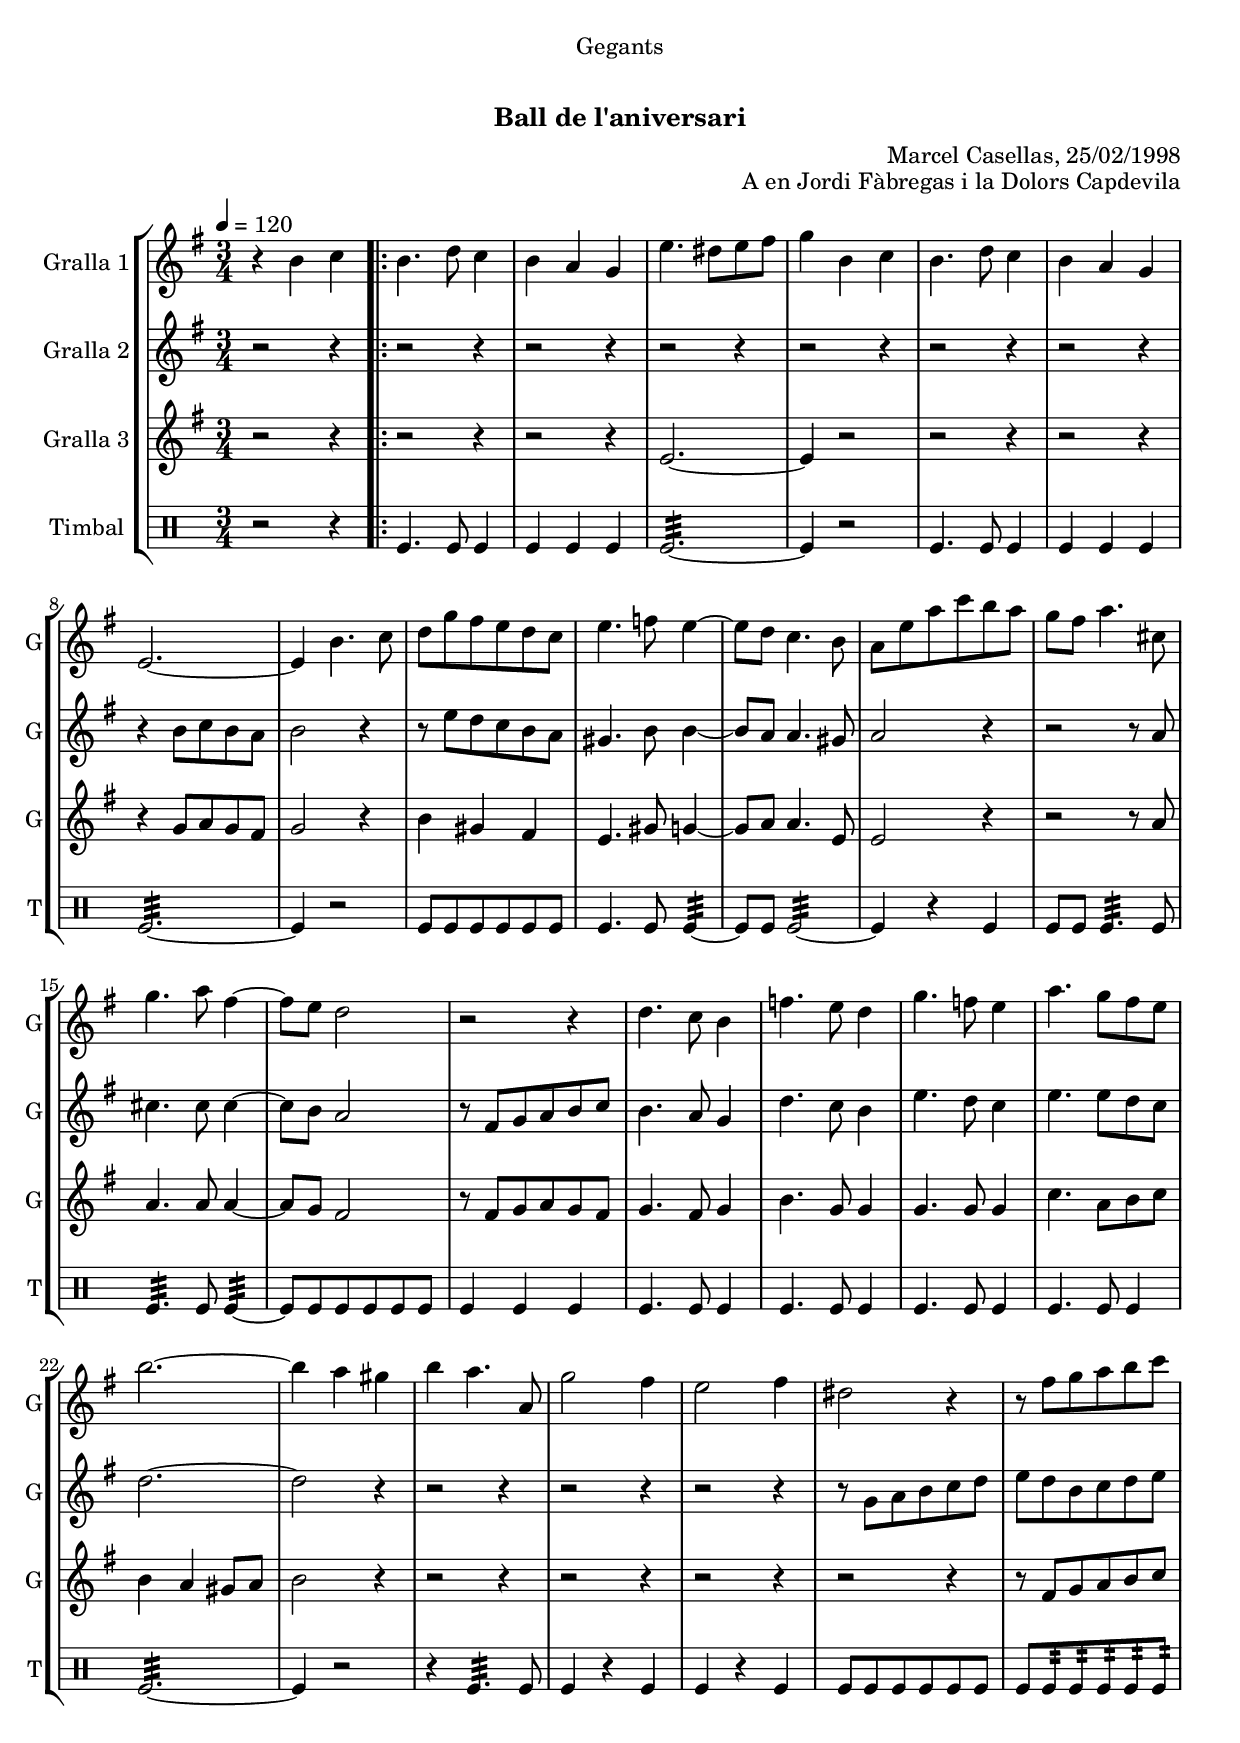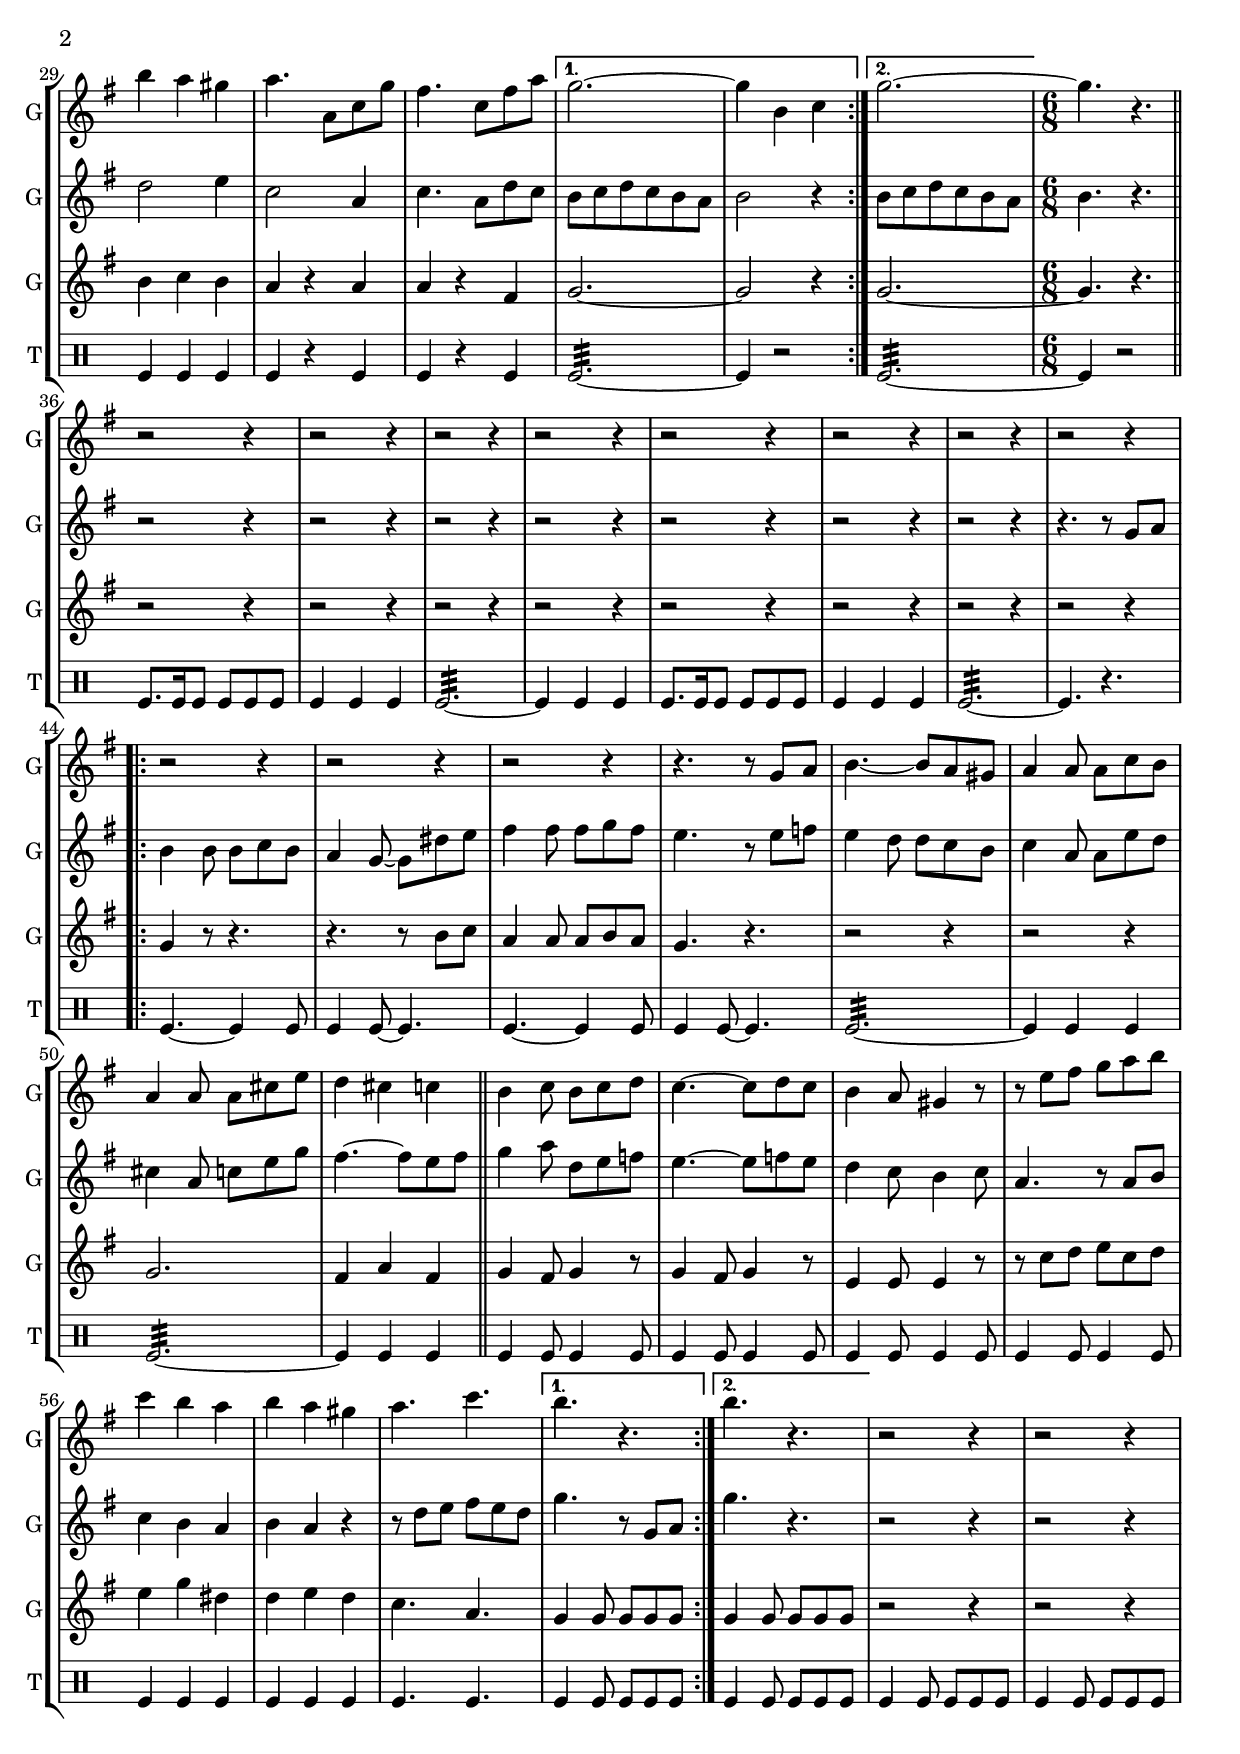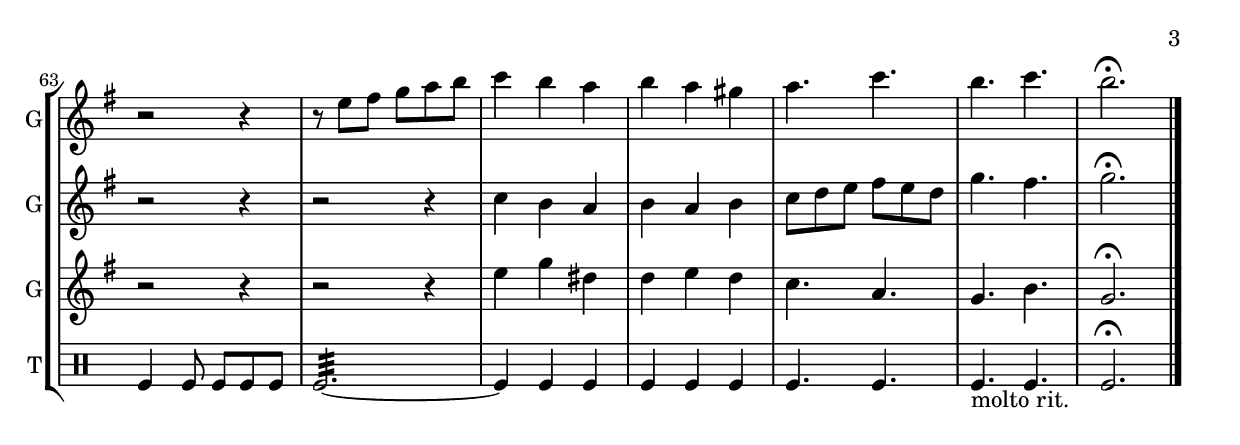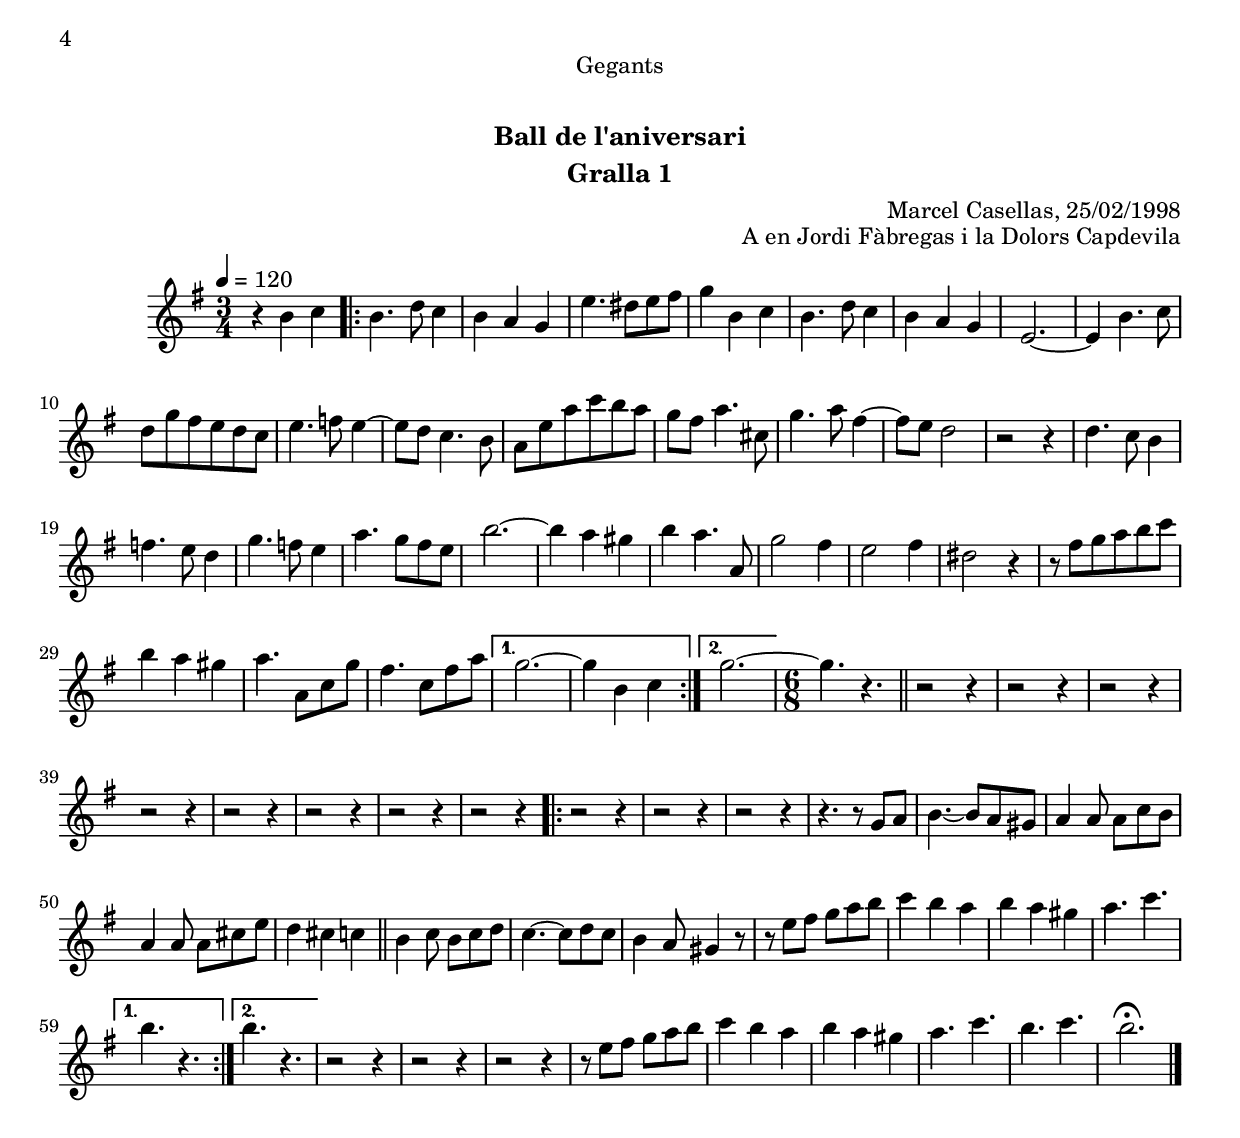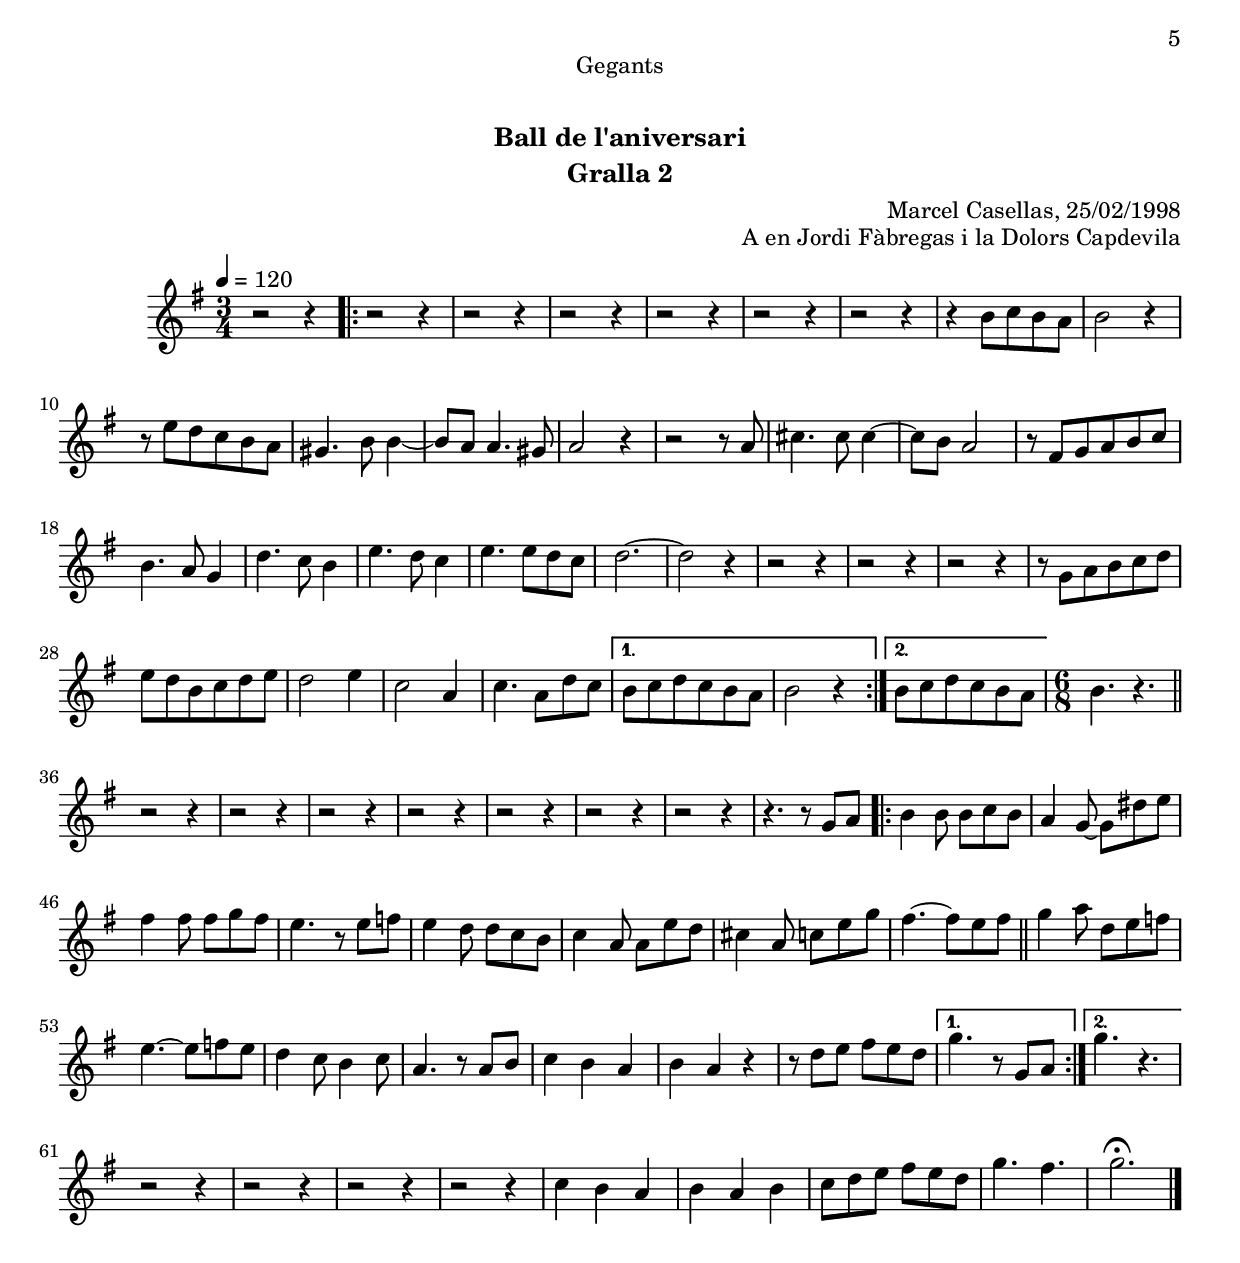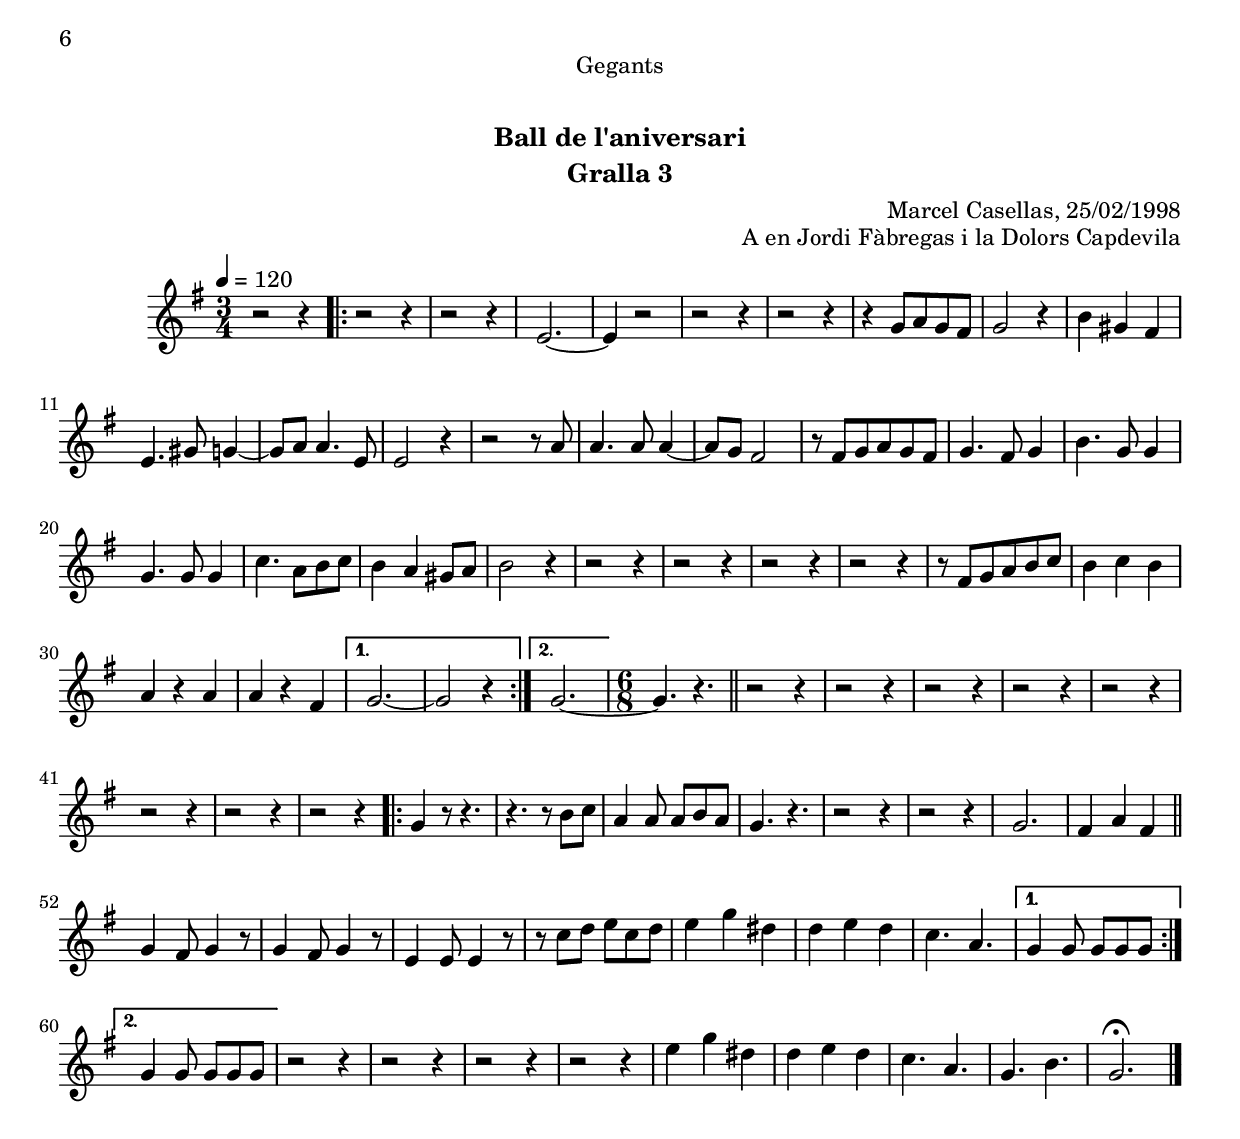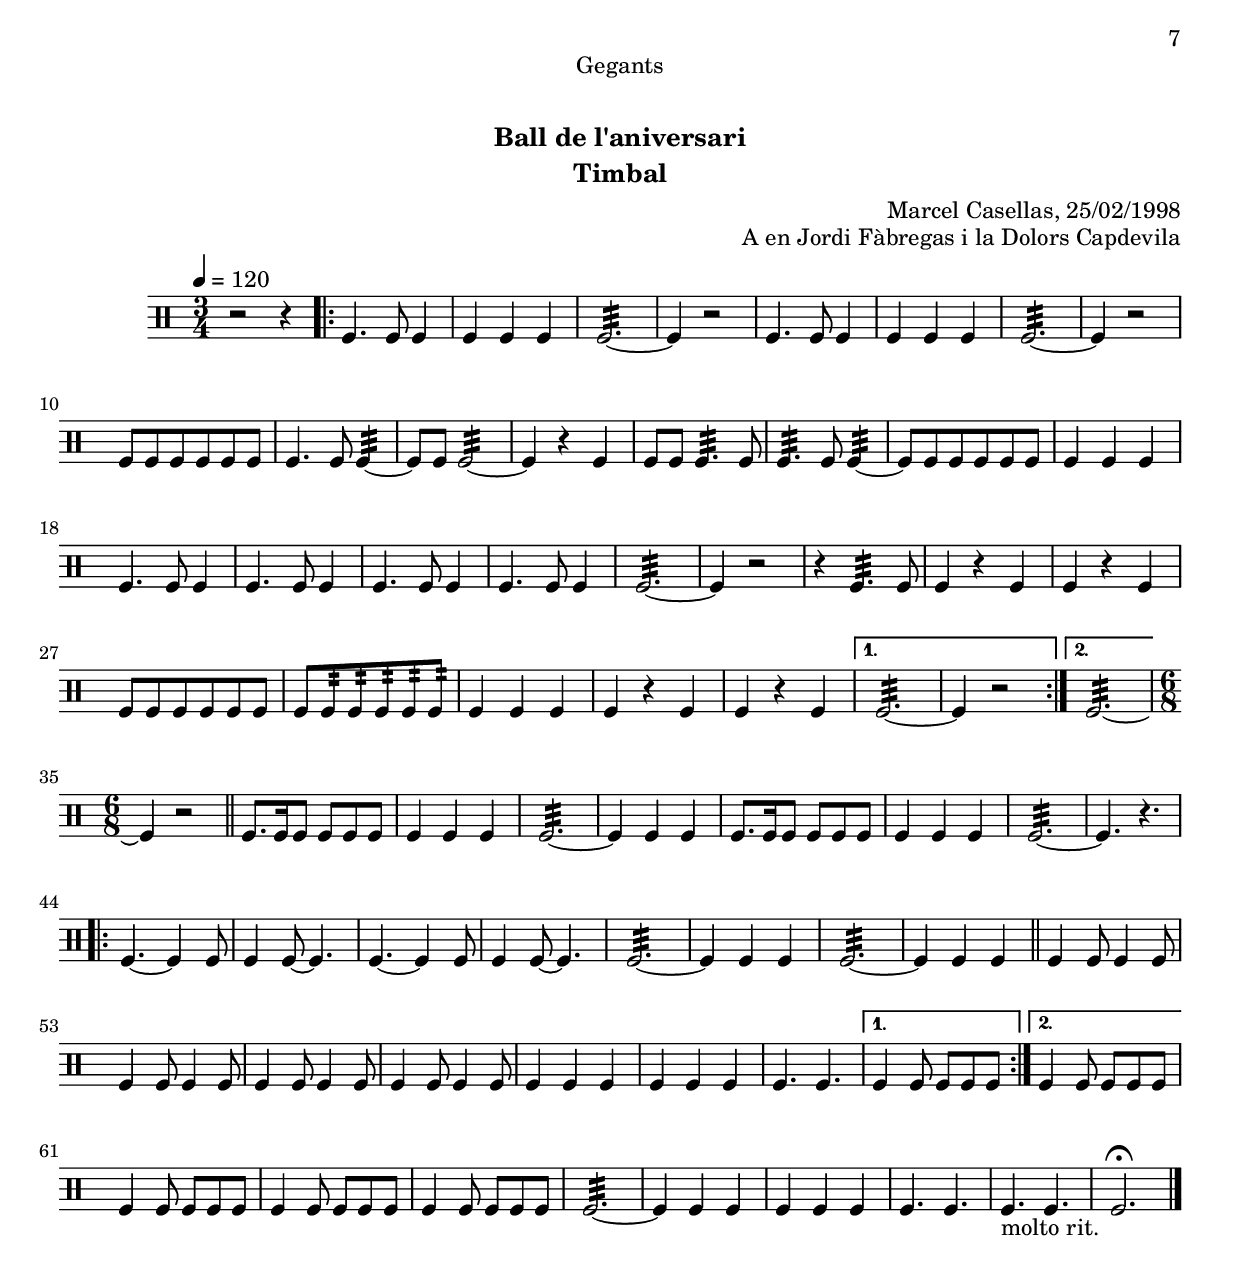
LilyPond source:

\version "2.22.1"

\header {
  dedication="Gegants"
  title="      "
  subtitle="Ball de l'aniversari"
  subsubtitle=""
  poet=""
  meter=""
  piece=""
  composer=""
  arranger="Marcel Casellas, 25/02/1998"
  opus="A en Jordi Fàbregas i la Dolors Capdevila"
  instrument=""
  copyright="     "
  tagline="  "
}

liniaroAa =
\relative b'
{
  \tempo 4=120
  \clef treble
  \key g \major
  \time 3/4
  r4 b c  |
  \repeat volta 2 { b4. d8 c4  |
  b4 a g  |
  e'4. dis8 e fis  |
  %05
  g4 b, c  |
  b4. d8 c4  |
  b4 a g  |
  e2. ~  |
  e4 b'4. c8  |
  %10
  d8 g fis e d c  |
  e4. f8 e4 ~  |
  e8 d c4. b8  |
  a8 e' a c b a  |
  g8 fis a4. cis,8  |
  %15
  g'4. a8 fis4 ~  |
  fis8 e d2  |
  r2 r4  |
  d4. c8 b4  |
  f'4. e8 d4  |
  %20
  g4. f8 e4  |
  a4. g8 fis e  |
  b'2. ~  |
  b4 a gis  |
  b4 a4. a,8  |
  %25
  g'2 fis4  |
  e2 fis4  |
  dis2 r4  |
  r8 fis g a b c  |
  b4 a gis  |
  %30
  a4. a,8 c g'  |
  fis4. c8 fis a }
  \alternative { { g2. ~  |
  g4 b, c }
  { g'2. ~ } }
  %35
  \time 6/8   g4. r  \bar "||"
  r2 r4  |
  r2 r4  |
  r2 r4  |
  r2 r4  |
  %40
  r2 r4  |
  r2 r4  |
  r2 r4  |
  r2 r4  |
  \repeat volta 2 { r2 r4  |
  %45
  r2 r4  |
  r2 r4  |
  r4. r8 g, a  |
  b4. ~ b8 a gis  |
  a4 a8 a c b  |
  %50
  a4 a8 a cis e  |
  d4 cis c  \bar "||"
  b4 c8 b c d  |
  c4. ~ c8 d c  |
  b4 a8 gis4 r8  |
  %55
  r8 e' fis g a b  |
  c4 b a  |
  b4 a gis  |
  a4. c }
  \alternative { { b4. r }
  %60
  { b4. r } }
  r2 r4  |
  r2 r4  |
  r2 r4  |
  r8 e, fis g a b  |
  %65
  c4 b a  |
  b4 a gis  |
  a4. c  |
  b4. c  |
  b2.\fermata  \bar "|."
}

liniaroAb =
\relative b'
{
  \tempo 4=120
  \clef treble
  \key g \major
  \time 3/4
  r2 r4  |
  \repeat volta 2 { r2 r4  |
  r2 r4  |
  r2 r4  |
  %05
  r2 r4  |
  r2 r4  |
  r2 r4  |
  r4 b8 c b a  |
  b2 r4  |
  %10
  r8 e d c b a  |
  gis4. b8 b4 ~  |
  b8 a a4. gis8  |
  a2 r4  |
  r2 r8 a  |
  %15
  cis4. cis8 cis4 ~  |
  cis8 b a2  |
  r8 fis g a b c  |
  b4. a8 g4  |
  d'4. c8 b4  |
  %20
  e4. d8 c4  |
  e4. e8 d c  |
  d2. ~  |
  d2 r4  |
  r2 r4  |
  %25
  r2 r4  |
  r2 r4  |
  r8 g, a b c d  |
  e8 d b c d e  |
  d2 e4  |
  %30
  c2 a4  |
  c4. a8 d c }
  \alternative { { b8 c d c b a  |
  b2 r4 }
  { b8 c d c b a } }
  %35
  \time 6/8   b4. r  \bar "||"
  r2 r4  |
  r2 r4  |
  r2 r4  |
  r2 r4  |
  %40
  r2 r4  |
  r2 r4  |
  r2 r4  |
  r4. r8 g a  |
  \repeat volta 2 { b4 b8 b c b  |
  %45
  a4 g8 ~ g dis' e  |
  fis4 fis8 fis g fis  |
  e4. r8 e f  |
  e4 d8 d c b  |
  c4 a8 a e' d  |
  %50
  cis4 a8 c e g  |
  fis4. ~ fis8 e fis  \bar "||"
  g4 a8 d, e f  |
  e4. ~ e8 f e  |
  d4 c8 b4 c8  |
  %55
  a4. r8 a b  |
  c4 b a  |
  b4 a r  |
  r8 d e fis e d }
  \alternative { { g4. r8 g, a }
  %60
  { g'4. r } }
  r2 r4  |
  r2 r4  |
  r2 r4  |
  r2 r4  |
  %65
  c,4 b a  |
  b4 a b  |
  c8 d e fis e d  |
  g4. fis  |
  g2.\fermata  \bar "|."
}

liniaroAc =
\relative e'
{
  \tempo 4=120
  \clef treble
  \key g \major
  \time 3/4
  r2 r4  |
  \repeat volta 2 { r2 r4  |
  r2 r4  |
  e2. ~  |
  %05
  e4 r2  |
  r2 r4  |
  r2 r4  |
  r4 g8 a g fis  |
  g2 r4  |
  %10
  b4 gis fis  |
  e4. gis8 g4 ~  |
  g8 a a4. e8  |
  e2 r4  |
  r2 r8 a  |
  %15
  a4. a8 a4 ~  |
  a8 g fis2  |
  r8 fis g a g fis  |
  g4. fis8 g4  |
  b4. g8 g4  |
  %20
  g4. g8 g4  |
  c4. a8 b c  |
  b4 a gis8 a  |
  b2 r4  |
  r2 r4  |
  %25
  r2 r4  |
  r2 r4  |
  r2 r4  |
  r8 fis g a b c  |
  b4 c b  |
  %30
  a4 r a  |
  a4 r fis }
  \alternative { { g2. ~  |
  g2 r4 }
  { g2. ~ } }
  %35
  \time 6/8   g4. r  \bar "||"
  r2 r4  |
  r2 r4  |
  r2 r4  |
  r2 r4  |
  %40
  r2 r4  |
  r2 r4  |
  r2 r4  |
  r2 r4  |
  \repeat volta 2 { g4 r8 r4.  |
  %45
  r4. r8 b c  |
  a4 a8 a b a  |
  g4. r  |
  r2 r4  |
  r2 r4  |
  %50
  g2.  |
  fis4 a fis  \bar "||"
  g4 fis8 g4 r8  |
  g4 fis8 g4 r8  |
  e4 e8 e4 r8  |
  %55
  r8 c' d e c d  |
  e4 g dis  |
  d4 e d  |
  c4. a }
  \alternative { { g4 g8 g g g }
  %60
  { g4 g8 g g g } }
  r2 r4  |
  r2 r4  |
  r2 r4  |
  r2 r4  |
  %65
  e'4 g dis  |
  d4 e d  |
  c4. a  |
  g4. b  |
  g2.\fermata  \bar "|."
}

liniaroAd =
\drummode
{
  \tempo 4=120
  \time 3/4
  r2 r4  |
  \repeat volta 2 { tomfl4. tomfl8 tomfl4  |
  tomfl4 tomfl tomfl  |
  tomfl2.:32 ~  |
  %05
  tomfl4 r2  |
  tomfl4. tomfl8 tomfl4  |
  tomfl4 tomfl tomfl  |
  tomfl2.:32 ~  |
  tomfl4 r2  |
  %10
  tomfl8 tomfl tomfl tomfl tomfl tomfl  |
  tomfl4. tomfl8 tomfl4:32 ~  |
  tomfl8 tomfl tomfl2:32 ~  |
  tomfl4 r tomfl  |
  tomfl8 tomfl tomfl4.:32 tomfl8  |
  %15
  tomfl4.:32 tomfl8 tomfl4:32 ~  |
  tomfl8 tomfl tomfl tomfl tomfl tomfl  |
  tomfl4 tomfl tomfl  |
  tomfl4. tomfl8 tomfl4  |
  tomfl4. tomfl8 tomfl4  |
  %20
  tomfl4. tomfl8 tomfl4  |
  tomfl4. tomfl8 tomfl4  |
  tomfl2.:32 ~  |
  tomfl4 r2  |
  r4 tomfl4.:32 tomfl8  |
  %25
  tomfl4 r tomfl  |
  tomfl4 r tomfl  |
  tomfl8 tomfl tomfl tomfl tomfl tomfl  |
  tomfl8 tomfl:32 tomfl:32 tomfl:32 tomfl:32 tomfl:32  |
  tomfl4 tomfl tomfl  |
  %30
  tomfl4 r tomfl  |
  tomfl4 r tomfl }
  \alternative { { tomfl2.:32 ~  |
  tomfl4 r2 }
  { tomfl2.:32 ~ } }
  %35
  \time 6/8   tomfl4 r2  \bar "||"
  tomfl8. tomfl16 tomfl8 tomfl tomfl tomfl  |
  tomfl4 tomfl tomfl  |
  tomfl2.:32 ~  |
  tomfl4 tomfl tomfl  |
  %40
  tomfl8. tomfl16 tomfl8 tomfl tomfl tomfl  |
  tomfl4 tomfl tomfl  |
  tomfl2.:32 ~  |
  tomfl4. r  |
  \repeat volta 2 { tomfl4. ~ tomfl4 tomfl8  |
  %45
  tomfl4 tomfl8 ~ tomfl4.  |
  tomfl4. ~ tomfl4 tomfl8  |
  tomfl4 tomfl8 ~ tomfl4.  |
  tomfl2.:32 ~  |
  tomfl4 tomfl tomfl  |
  %50
  tomfl2.:32 ~  |
  tomfl4 tomfl tomfl  \bar "||"
  tomfl4 tomfl8 tomfl4 tomfl8  |
  tomfl4 tomfl8 tomfl4 tomfl8  |
  tomfl4 tomfl8 tomfl4 tomfl8  |
  %55
  tomfl4 tomfl8 tomfl4 tomfl8  |
  tomfl4 tomfl tomfl  |
  tomfl4 tomfl tomfl  |
  tomfl4. tomfl }
  \alternative { { tomfl4 tomfl8 tomfl tomfl tomfl }
  %60
  { tomfl4 tomfl8 tomfl tomfl tomfl } }
  tomfl4 tomfl8 tomfl tomfl tomfl  |
  tomfl4 tomfl8 tomfl tomfl tomfl  |
  tomfl4 tomfl8 tomfl tomfl tomfl  |
  tomfl2.:32 ~  |
  %65
  tomfl4 tomfl tomfl  |
  tomfl4 tomfl tomfl  |
  tomfl4. tomfl  |
  tomfl4. _"molto rit." tomfl  |
  tomfl2.\fermata  \bar "|."
}

\bookpart {
  \score {
    \new StaffGroup {
      \override Score.RehearsalMark #'self-alignment-X = #LEFT
      <<
        \new Staff \with {instrumentName = #"Gralla 1" shortInstrumentName = #"G"} \liniaroAa
        \new Staff \with {instrumentName = #"Gralla 2" shortInstrumentName = #"G"} \liniaroAb
        \new Staff \with {instrumentName = #"Gralla 3" shortInstrumentName = #"G"} \liniaroAc
        \new DrumStaff \with {instrumentName = #"Timbal" shortInstrumentName = #"T"} \liniaroAd
      >>
    }
    \layout {}
  }
  \score { \unfoldRepeats
    \new StaffGroup {
      \override Score.RehearsalMark #'self-alignment-X = #LEFT
      <<
        \new Staff \with {instrumentName = #"Gralla 1" shortInstrumentName = #"G"} \liniaroAa
        \new Staff \with {instrumentName = #"Gralla 2" shortInstrumentName = #"G"} \liniaroAb
        \new Staff \with {instrumentName = #"Gralla 3" shortInstrumentName = #"G"} \liniaroAc
        \new DrumStaff \with {instrumentName = #"Timbal" shortInstrumentName = #"T"} \liniaroAd
      >>
    }
    \midi {
      \set Staff.midiInstrument = "oboe"
      \set DrumStaff.midiInstrument = "drums"
    }
  }
}

\bookpart {
  \header {instrument="Gralla 1"}
  \score {
    \new StaffGroup {
      \override Score.RehearsalMark #'self-alignment-X = #LEFT
      <<
        \new Staff \liniaroAa
      >>
    }
    \layout {}
  }
  \score { \unfoldRepeats
    \new StaffGroup {
      \override Score.RehearsalMark #'self-alignment-X = #LEFT
      <<
        \new Staff \liniaroAa
      >>
    }
    \midi {
      \set Staff.midiInstrument = "oboe"
      \set DrumStaff.midiInstrument = "drums"
    }
  }
}

\bookpart {
  \header {instrument="Gralla 2"}
  \score {
    \new StaffGroup {
      \override Score.RehearsalMark #'self-alignment-X = #LEFT
      <<
        \new Staff \liniaroAb
      >>
    }
    \layout {}
  }
  \score { \unfoldRepeats
    \new StaffGroup {
      \override Score.RehearsalMark #'self-alignment-X = #LEFT
      <<
        \new Staff \liniaroAb
      >>
    }
    \midi {
      \set Staff.midiInstrument = "oboe"
      \set DrumStaff.midiInstrument = "drums"
    }
  }
}

\bookpart {
  \header {instrument="Gralla 3"}
  \score {
    \new StaffGroup {
      \override Score.RehearsalMark #'self-alignment-X = #LEFT
      <<
        \new Staff \liniaroAc
      >>
    }
    \layout {}
  }
  \score { \unfoldRepeats
    \new StaffGroup {
      \override Score.RehearsalMark #'self-alignment-X = #LEFT
      <<
        \new Staff \liniaroAc
      >>
    }
    \midi {
      \set Staff.midiInstrument = "oboe"
      \set DrumStaff.midiInstrument = "drums"
    }
  }
}

\bookpart {
  \header {instrument="Timbal"}
  \score {
    \new StaffGroup {
      \override Score.RehearsalMark #'self-alignment-X = #LEFT
      <<
        \new DrumStaff \liniaroAd
      >>
    }
    \layout {}
  }
  \score { \unfoldRepeats
    \new StaffGroup {
      \override Score.RehearsalMark #'self-alignment-X = #LEFT
      <<
        \new DrumStaff \liniaroAd
      >>
    }
    \midi {
      \set Staff.midiInstrument = "oboe"
      \set DrumStaff.midiInstrument = "drums"
    }
  }
}

